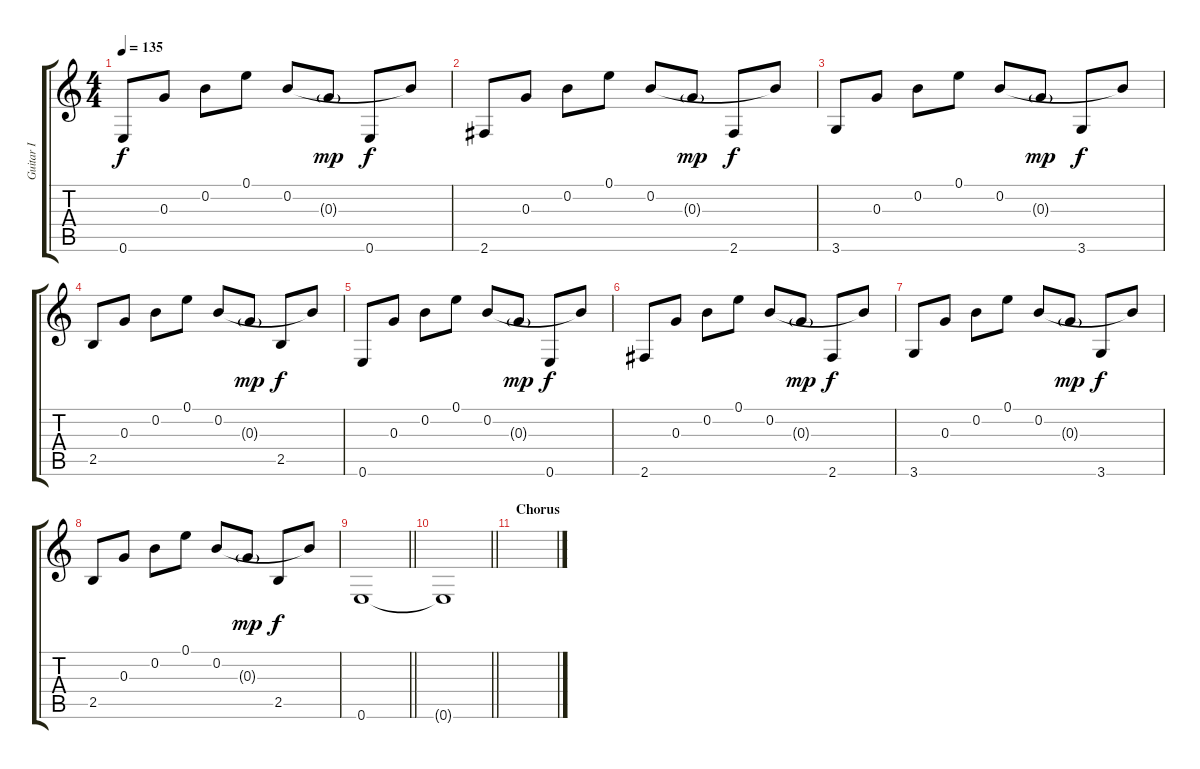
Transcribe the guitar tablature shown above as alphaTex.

\track ("Guitar I" "Guitar I") {instrument acousticguitarsteel bank 1}
\staff {score tabs}
\tuning (E4 B3 G3 D3 A2 E2) {hide}
\ts (4 4)
\tempo 135
\clef g2
\ks c
0.6.8{dy f} 0.3.8 0.2.8 0.1.8 0.2.8 0.3{g}.8{dy mp} 0.6.8{dy f} 0.2{t}.8 |
2.6.8 0.3.8 0.2.8 0.1.8 0.2.8 0.3{g}.8{dy mp} 2.6.8{dy f} 0.2{t}.8 |
3.6.8 0.3.8 0.2.8 0.1.8 0.2.8 0.3{g}.8{dy mp} 3.6.8{dy f} 0.2{t}.8 |
2.5.8 0.3.8 0.2.8 0.1.8 0.2.8 0.3{g}.8{dy mp} 2.5.8{dy f} 0.2{t}.8 |
0.6.8 0.3.8 0.2.8 0.1.8 0.2.8 0.3{g}.8{dy mp} 0.6.8{dy f} 0.2{t}.8 |
2.6.8 0.3.8 0.2.8 0.1.8 0.2.8 0.3{g}.8{dy mp} 2.6.8{dy f} 0.2{t}.8 |
3.6.8 0.3.8 0.2.8 0.1.8 0.2.8 0.3{g}.8{dy mp} 3.6.8{dy f} 0.2{t}.8 |
2.5.8 0.3.8 0.2.8 0.1.8 0.2.8 0.3{g}.8{dy mp} 2.5.8{dy f} 0.2{t}.8 |
\barLineRight lightlight
0.6.1 |
\barLineRight lightlight
0.6{t}.1 |
\section ("" "Chorus")
